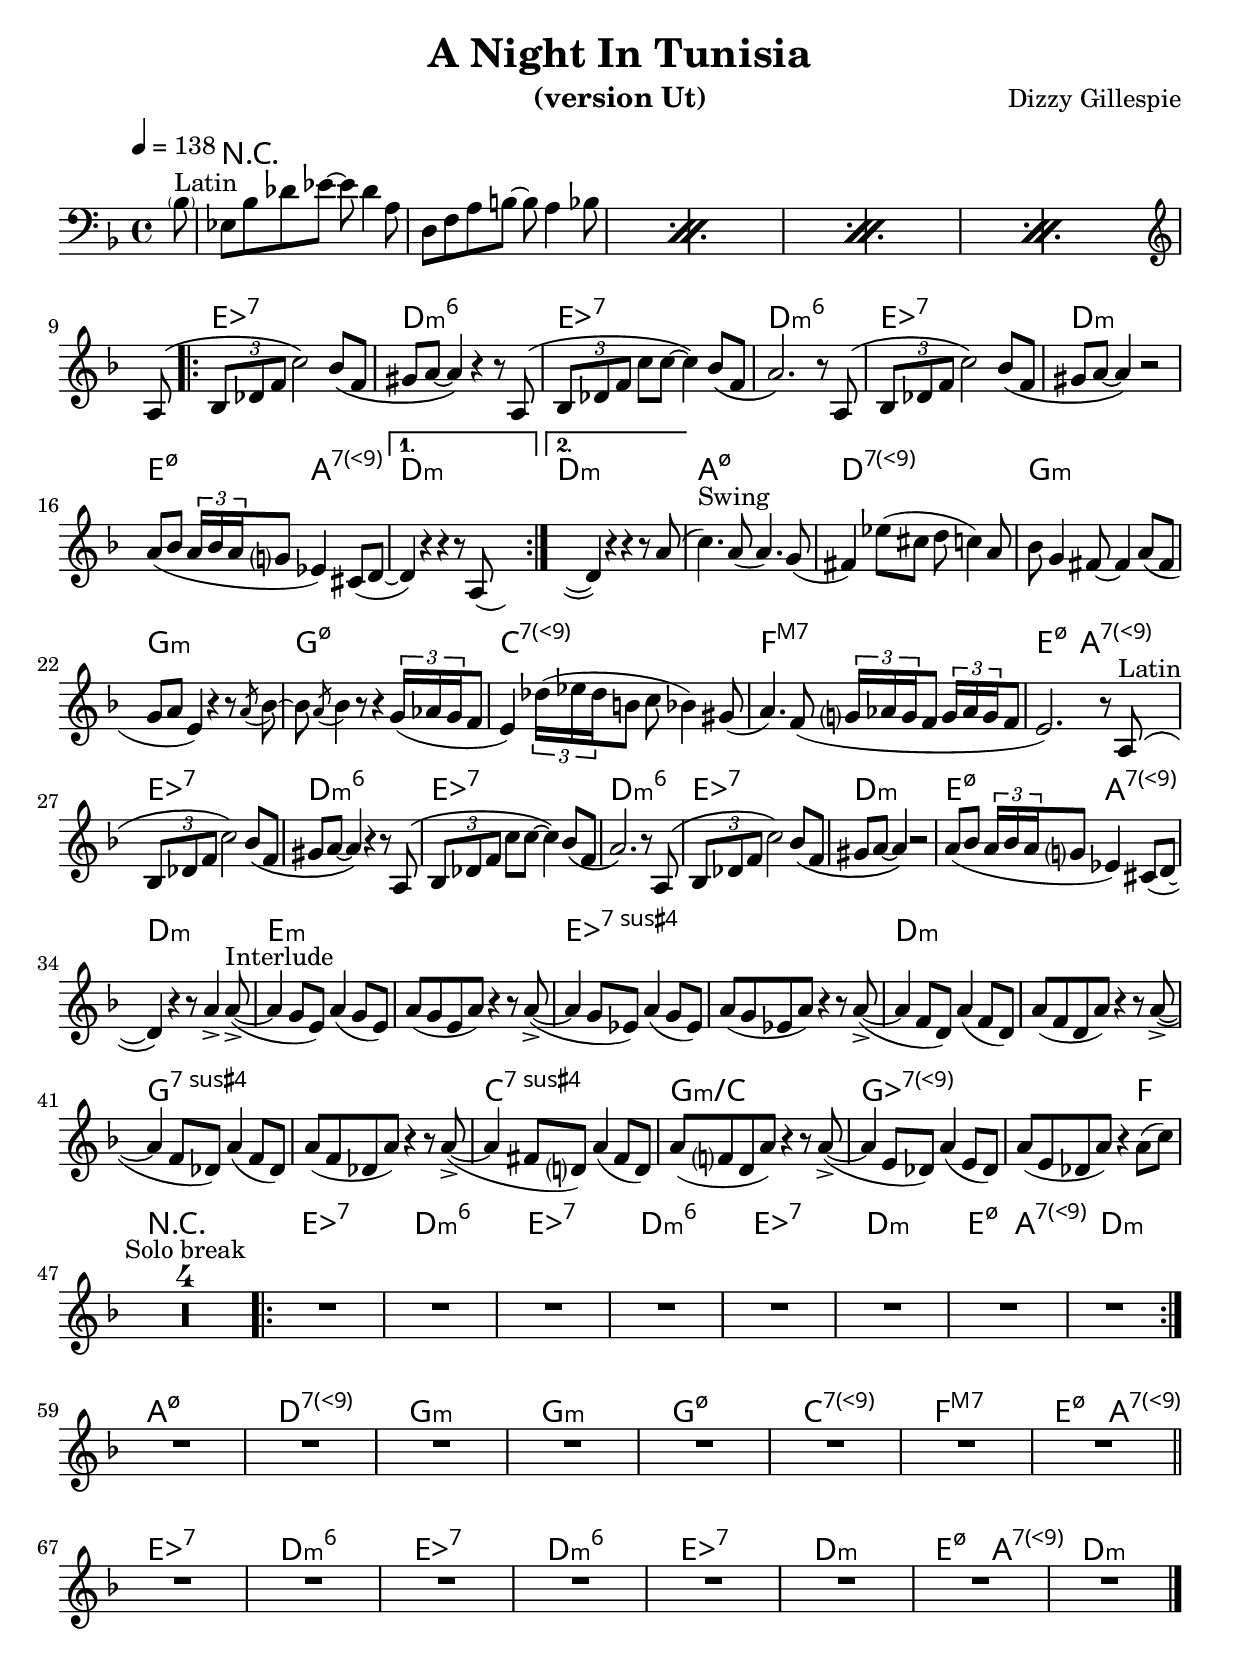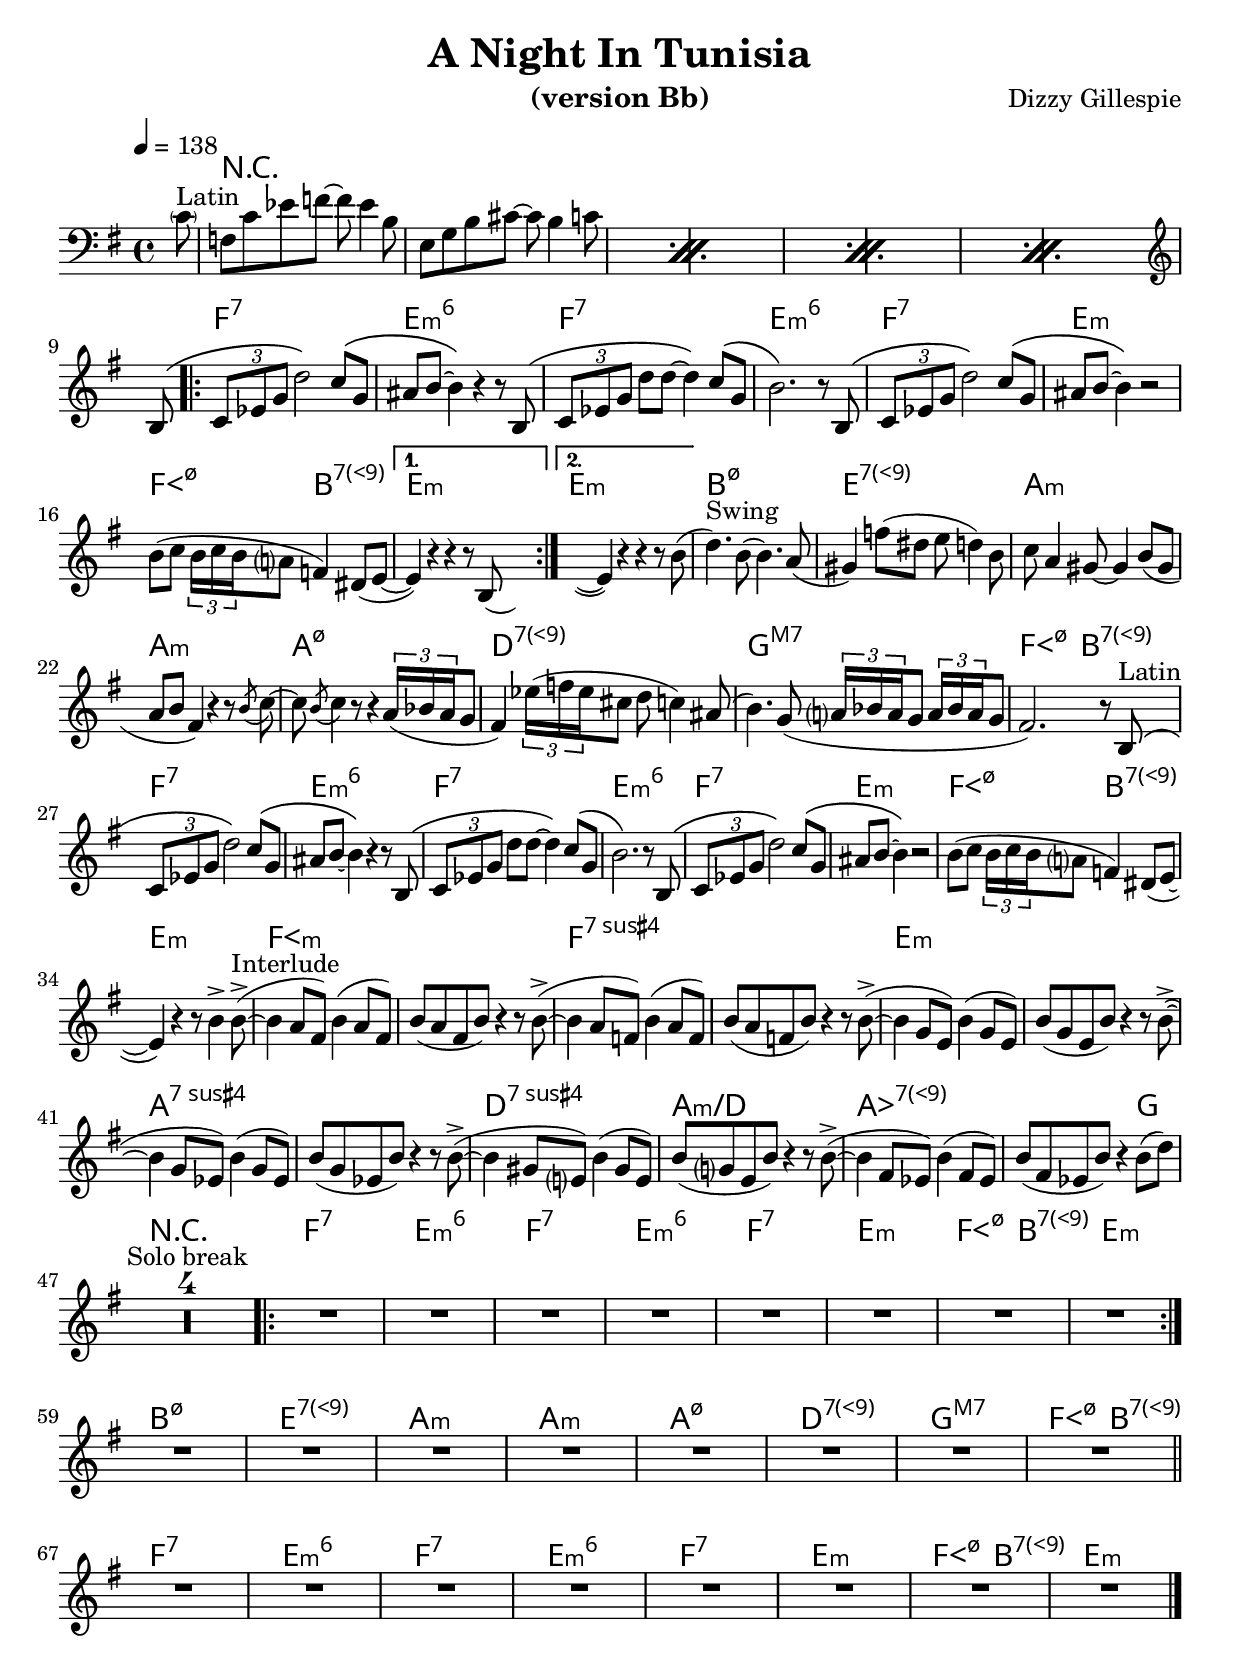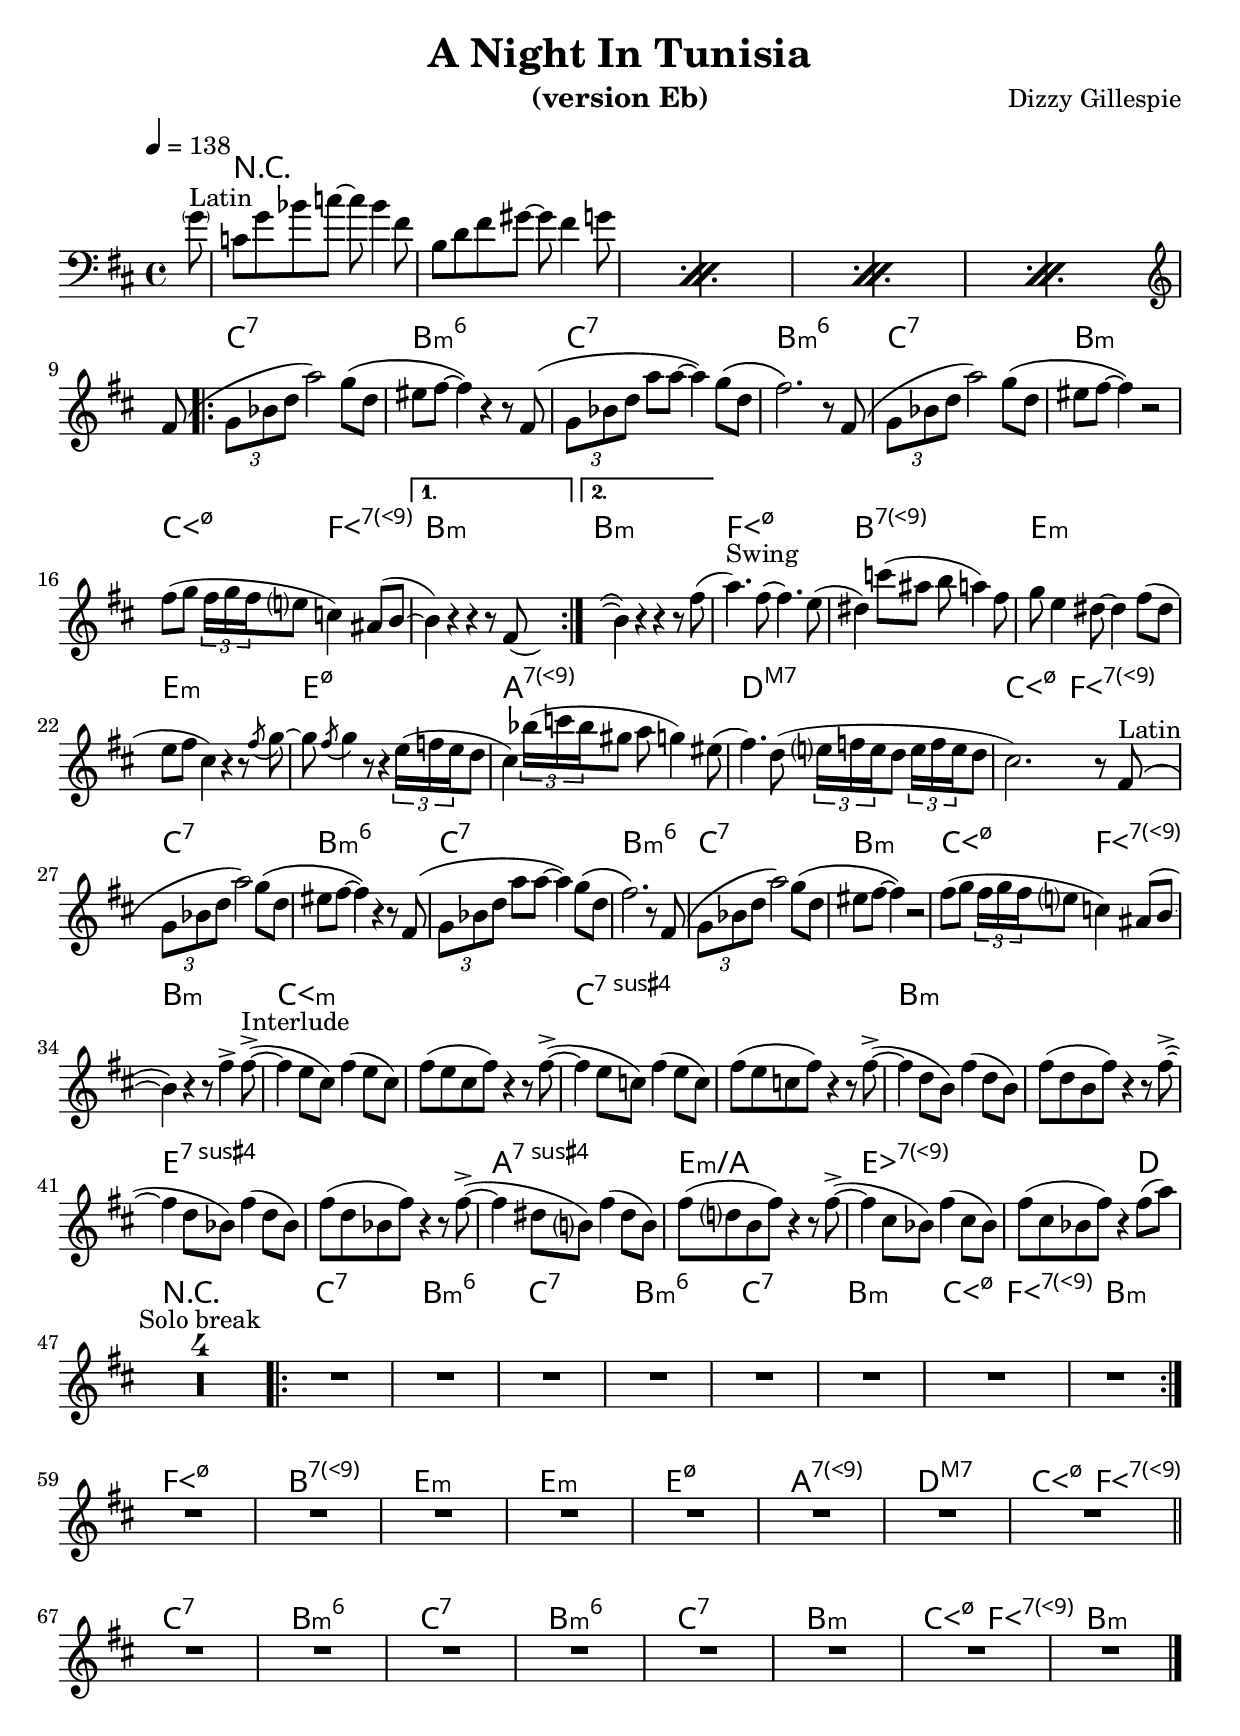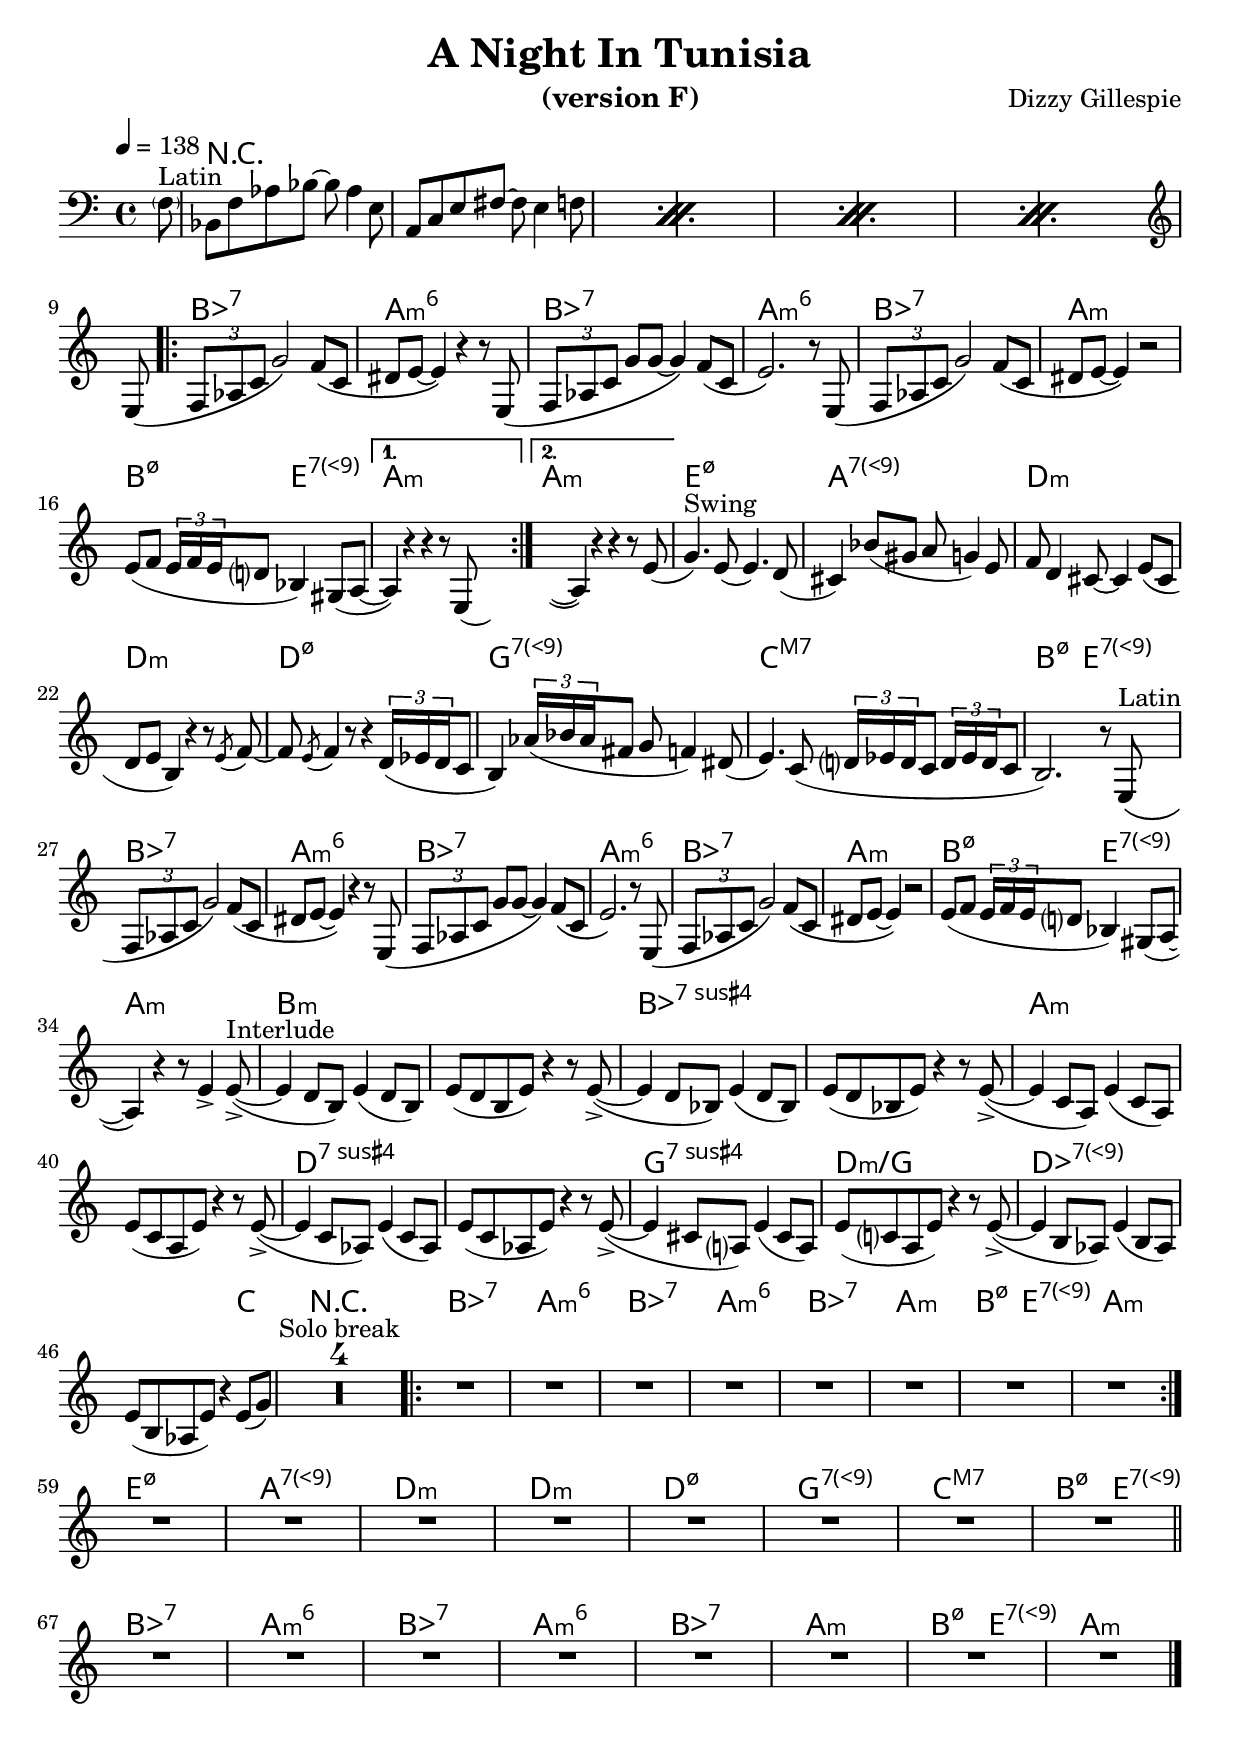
% Created on Mon Sep 20 15:23:38 CEST 2010
\version "2.22.0"

#(set-global-staff-size 22)
#(set-default-paper-size "a4")


\include "utils/AccordsJazzDefs.ly"

\paper { indent = 0\cm} 


\header {
	title = "A Night In Tunisia" 
 	composer = "Dizzy Gillespie"
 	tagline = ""

}

accords = \chords {
	\partial 8 s8
	R1*8
	\partial 8 s8
	\repeat volta 2 {
        \repeat unfold 2 {es1:7 d:m6}
        es:7 d:m e2:m7.5- a:7.9+
        }
        \alternative {{d1:m}{d1:m}}
        a:m7.5- d:7.9+ g:m g:m
        g:m7.5- c:7.9+ f:maj7 e2:m7.5- a:7.9+ 
        \repeat unfold 2 {es1:7 d:m6}
        es:7 d:m e2:m7.5- a:7.9+ d1:m
        e1:m s es:7.4+^3 s
        d:m s g:7.4+^3 s
        c:7.4+^3 g:m/c ges:7.9+ s2.
        f4 R1*4
        % Solos
	\repeat volta 2 {
        \repeat unfold 2 {es1:7 d:m6}
        es:7 d:m e2:m7.5- a:7.9+ d1:m
        }
        \break
        a:m7.5- d:7.9+ g:m g:m
        g:m7.5- c:7.9+ f:maj7 e2:m7.5- a:7.9+
        \break
        \repeat unfold 2 {es1:7 d:m6}
        es:7 d:m e2:m7.5- a:7.9+ d1:m
}

theme = \new Staff {
	\time 4/4
	\tempo 4 = 138
	\set Staff.midiInstrument = "violin"
	\key f \major
	\clef treble
	\accidentalStyle modern-cautionary
	\relative c' { 	
 % Type notes here 
\compressEmptyMeasures
\clef bass
% Ligne de basse
\partial 8 \parenthesize bes8^\markup{Latin}
\repeat percent 4 {es, bes' des es~ es des4 a8 d, f a b~ b a4 bes8}
% A A
\break \clef treble \partial 8 a8\(
\repeat volta 2 {
\tuplet 3/2 {bes des f} c'2\)
bes8\( f gis a~ a4\) r4 r8
a,8\( \tuplet 3/2 {bes des f} c' c~ c4\)
bes8\( f a2.\) r8
a,\( \tuplet 3/2 {bes des f} c'2\)
bes8\( f gis a~ a4\) r2
a8([ bes] \tuplet 3/2 {a16 bes a} g8 es4)
cis8( d~
}
\alternative {
	{d4) r r r8  a8*1/2(\noBeam \hideNotes a16) \unHideNotes}
	{\hideNotes d8~( \unHideNotes d4*1/2) r4 r r8 a'8(}
}
% B
c4.)^\markup{Swing} a8( a4.) g8( fis4)
es'8( cis d c4) a8
bes g4 fis8~ fis4 a8( fis g a e4) r4 r8
\acciaccatura a bes~ bes \acciaccatura a bes4 r8 r4
\tuplet 3/2 {g16( aes g} f8 e4)
\tuplet 3/2 {des'16( es des} b8 c bes4)
gis8( a4.) f8( \tuplet 3/2 {g16 aes g} f8
\tuplet 3/2 {g16[ aes g} f8] e2.) r8
% A
a,8\(^\markup{Latin}
\tuplet 3/2 {bes des f} c'2\)
bes8\( f gis a~ a4\) r4 r8
a,8\( \tuplet 3/2 {bes des f} c' c~ c4\)
bes8\( f a2.\) r8
a,\( \tuplet 3/2 {bes des f} c'2\)
bes8\( f gis a~ a4\) r2
a8([ bes] \tuplet 3/2 {a16 bes a} g8 es4)
cis8( d~ d4) r
% Interlude
r8 a'4-> a8~->(^\markup{Interlude} a4 g8 e) a4( g8 e) a( g e a) r4 r8
a8~->( a4 g8 es) a4( g8 es) a( g es a) r4 r8
a8~->( a4 f8 d) a'4( f8 d) a'( f d a') r4 r8
a8~->( a4 f8 des) a'4( f8 des) a'( f des a') r4 r8
a8~->( a4 fis8 d) a'4( fis8 d) a'( f d a') r4 r8
a8~->( a4 e8 des) a'4( e8 des) a'( e des a') r4 a8( c)
R1*4 ^\markup{Solo break}
\repeat volta 2 {
\repeat unfold 8 {R1}}
\repeat unfold 8 {R1} \bar "||"
\repeat unfold 8 {R1}
\bar "|."}
}

suffix=""

\include "utils/books.ly"